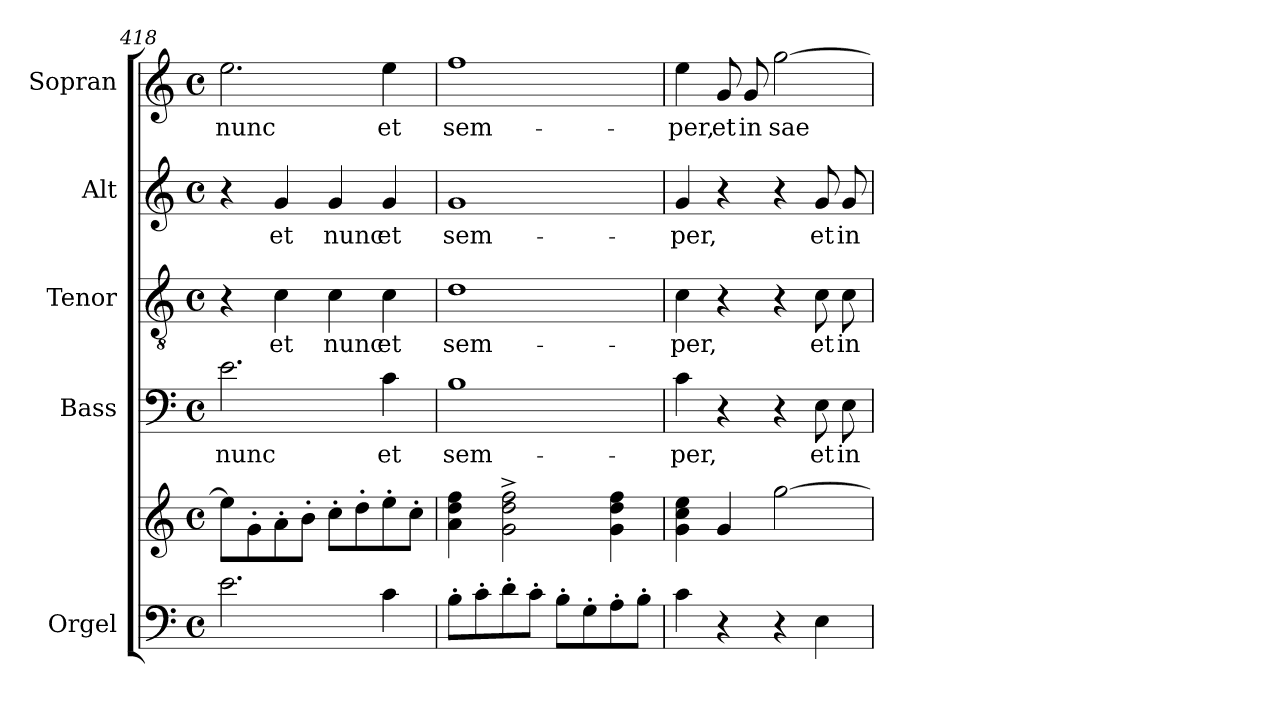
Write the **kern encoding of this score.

**kern	**kern	**kern	**text	**kern	**text	**kern	**text	**kern	**text
*part5	*part5	*part4	*part4	*part3	*part3	*part2	*part2	*part1	*part1
*staff6	*staff5	*staff4	*staff4	*staff3	*staff3	*staff2	*staff2	*staff1	*staff1
*I"Orgel	*	*I"Bass	*	*I"Tenor	*	*I"Alt	*	*I"Sopran	*
*I'Org.	*	*I'B.	*	*I'T.	*	*I'A.	*	*I'S.	*
!!LO:LB:g=z
*clefF4	*clefG2	*clefF4	*	*clefGv2	*	*clefG2	*	*clefG2	*
*k[]	*k[]	*k[]	*	*k[]	*	*k[]	*	*k[]	*
*C:	*C:	*C:	*	*C:	*	*C:	*	*C:	*
*M4/4	*M4/4	*M4/4	*	*M4/4	*	*M4/4	*	*M4/4	*
*met(c)	*met(c)	*met(c)	*	*met(c)	*	*met(c)	*	*met(c)	*
=418	=418	=418	=418	=418	=418	=418	=418	=418	=418
!	!	!	!LO:LY:b	!	!	!	!	!	!LO:LY:b
2.e\	8ee\L]	2.e\	nunc	4r	.	4r	.	2.ee\	nunc
.	8g'>\	.	.	.	.	.	.	.	.
!	!	!	!	!	!LO:LY:b	!	!LO:LY:b	!	!
.	8a'>\	.	.	4c\	et	4g/	et	.	.
.	8b'>\J	.	.	.	.	.	.	.	.
!	!	!	!	!	!LO:LY:b	!	!LO:LY:b	!	!
.	8cc'>\L	.	.	4c\	nunc	4g/	nunc	.	.
.	8dd'>\	.	.	.	.	.	.	.	.
!	!	!	!LO:LY:b	!	!LO:LY:b	!	!LO:LY:b	!	!LO:LY:b
4c\	8ee'>\	4c\	et	4c\	et	4g/	et	4ee\	et
.	8cc'>\J	.	.	.	.	.	.	.	.
=419	=419	=419	=419	=419	=419	=419	=419	=419	=419
!	!	!	!LO:LY:b	!	!LO:LY:b	!	!LO:LY:b	!	!LO:LY:b
8B'>\L	4a\ 4dd\ 4ff\	1B	sem-	1d	sem-	1g	sem-	1ff	sem-
8c'>\	.	.	.	.	.	.	.	.	.
8d'>\	2g\^> 2dd\^> 2ff\^>	.	.	.	.	.	.	.	.
8c'>\J	.	.	.	.	.	.	.	.	.
8B'>\L	.	.	.	.	.	.	.	.	.
8G'>\	.	.	.	.	.	.	.	.	.
8A'>\	4g\ 4dd\ 4ff\	.	.	.	.	.	.	.	.
8B'>\J	.	.	.	.	.	.	.	.	.
=420	=420	=420	=420	=420	=420	=420	=420	=420	=420
!	!	!	!LO:LY:b	!	!LO:LY:b	!	!LO:LY:b	!	!LO:LY:b
4c\	4g\ 4cc\ 4ee\	4c\	-per,	4c\	-per,	4g/	-per,	4ee\	-per,
!	!	!	!	!	!	!	!	!	!LO:LY:b
4r	4g/	4r	.	4r	.	4r	.	8g/	et
!	!	!	!	!	!	!	!	!	!LO:LY:b
.	.	.	.	.	.	.	.	8g/	in
!	!	!	!	!	!	!	!	!	!LO:LY:b
4r	[2gg\	4r	.	4r	.	4r	.	[2gg\	sae-
!	!	!	!LO:LY:b	!	!LO:LY:b	!	!LO:LY:b	!	!
4E\	.	8E\	et	8c\	et	8g/	et	.	.
!	!	!	!LO:LY:b	!	!LO:LY:b	!	!LO:LY:b	!	!
.	.	8E\	in	8c\	in	8g/	in	.	.
=	=	=	=	=	=	=	=	=	=
*-	*-	*-	*-	*-	*-	*-	*-	*-	*-
